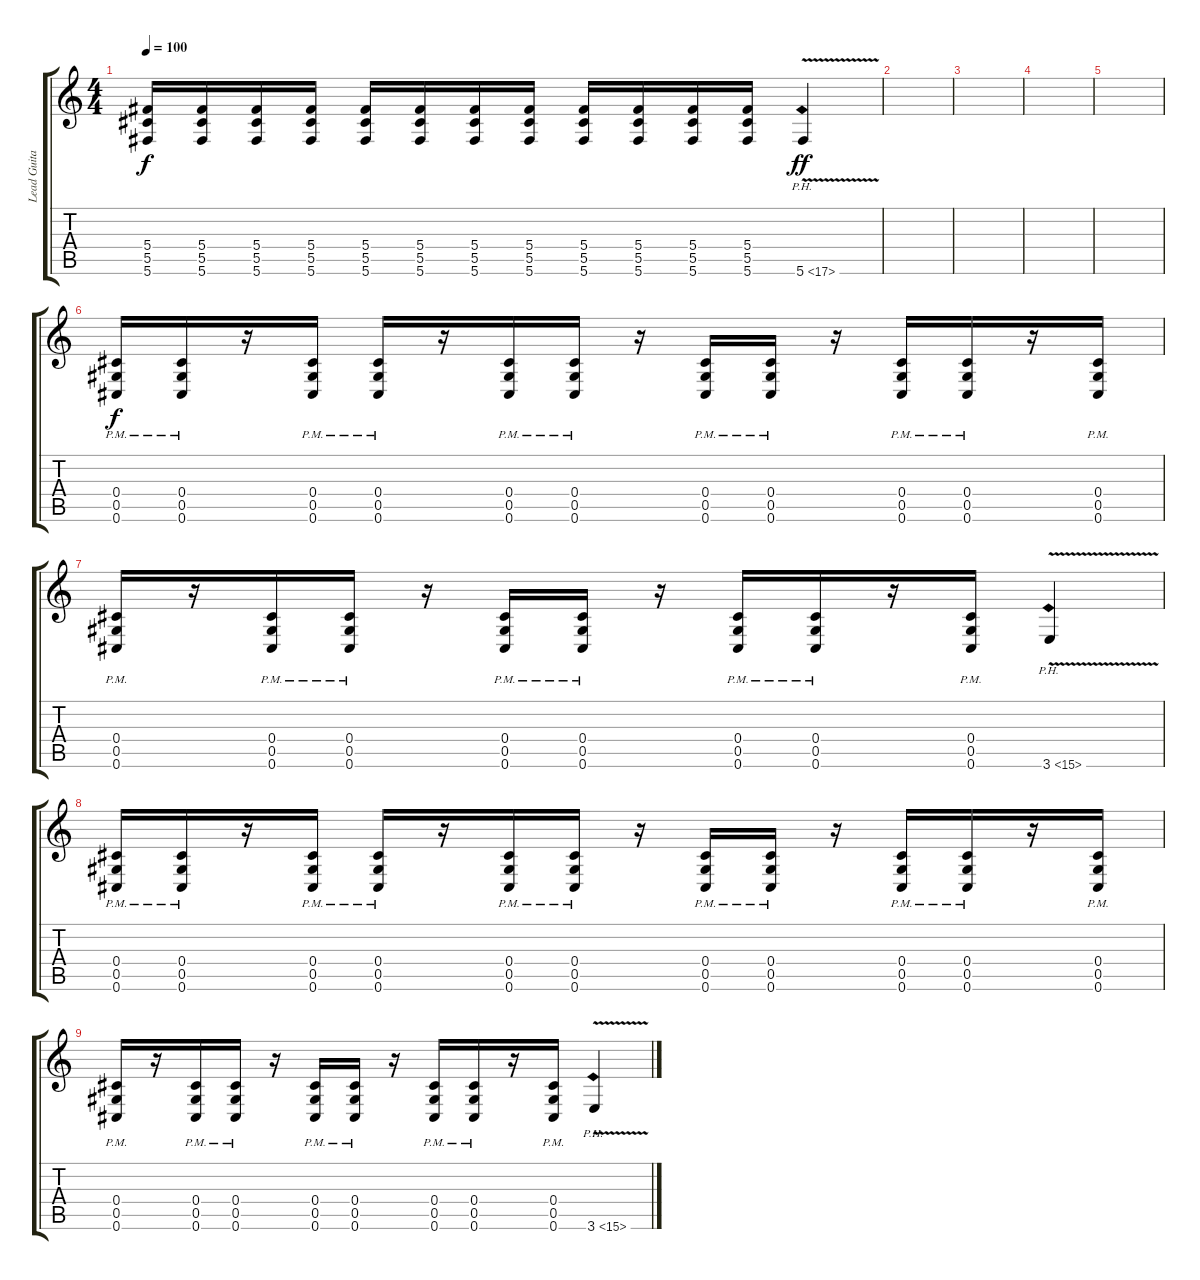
\track ("Lead Guitar" "Lead Guita") {instrument distortionguitar}
\staff {score tabs}
\tuning (Eb4 Bb3 Gb3 Db3 Ab2 Db2) {hide}
\ts (4 4)
\tempo 100
\clef g2
\ks c
(5.4 5.5 5.6).16{dy f} (5.4 5.5 5.6).16 (5.4 5.5 5.6).16 (5.4 5.5 5.6).16 (5.4 5.5 5.6).16 (5.4 5.5 5.6).16 (5.4 5.5 5.6).16 (5.4 5.5 5.6).16 (5.4 5.5 5.6).16 (5.4 5.5 5.6).16 (5.4 5.5 5.6).16 (5.4 5.5 5.6).16 5.6{ph 12 v}.4{dy ff} |
|
|
|
|
(0.4{pm} 0.5{pm} 0.6{pm}).16{dy f} (0.4{pm} 0.5{pm} 0.6{pm}).16 r.16 (0.4{pm} 0.5{pm} 0.6{pm}).16 (0.4{pm} 0.5{pm} 0.6{pm}).16 r.16 (0.4{pm} 0.5{pm} 0.6{pm}).16 (0.4{pm} 0.5{pm} 0.6{pm}).16 r.16 (0.4{pm} 0.5{pm} 0.6{pm}).16 (0.4{pm} 0.5{pm} 0.6{pm}).16 r.16 (0.4{pm} 0.5{pm} 0.6{pm}).16 (0.4{pm} 0.5{pm} 0.6{pm}).16 r.16 (0.4{pm} 0.5{pm} 0.6{pm}).16 |
(0.4{pm} 0.5{pm} 0.6{pm}).16 r.16 (0.4{pm} 0.5{pm} 0.6{pm}).16 (0.4{pm} 0.5{pm} 0.6{pm}).16 r.16 (0.4{pm} 0.5{pm} 0.6{pm}).16 (0.4{pm} 0.5{pm} 0.6{pm}).16 r.16 (0.4{pm} 0.5{pm} 0.6{pm}).16 (0.4{pm} 0.5{pm} 0.6{pm}).16 r.16 (0.4{pm} 0.5{pm} 0.6{pm}).16 3.6{ph 12 v}.4 |
(0.4{pm} 0.5{pm} 0.6{pm}).16 (0.4{pm} 0.5{pm} 0.6{pm}).16 r.16 (0.4{pm} 0.5{pm} 0.6{pm}).16 (0.4{pm} 0.5{pm} 0.6{pm}).16 r.16 (0.4{pm} 0.5{pm} 0.6{pm}).16 (0.4{pm} 0.5{pm} 0.6{pm}).16 r.16 (0.4{pm} 0.5{pm} 0.6{pm}).16 (0.4{pm} 0.5{pm} 0.6{pm}).16 r.16 (0.4{pm} 0.5{pm} 0.6{pm}).16 (0.4{pm} 0.5{pm} 0.6{pm}).16 r.16 (0.4{pm} 0.5{pm} 0.6{pm}).16 |
(0.4{pm} 0.5{pm} 0.6{pm}).16 r.16 (0.4{pm} 0.5{pm} 0.6{pm}).16 (0.4{pm} 0.5{pm} 0.6{pm}).16 r.16 (0.4{pm} 0.5{pm} 0.6{pm}).16 (0.4{pm} 0.5{pm} 0.6{pm}).16 r.16 (0.4{pm} 0.5{pm} 0.6{pm}).16 (0.4{pm} 0.5{pm} 0.6{pm}).16 r.16 (0.4{pm} 0.5{pm} 0.6{pm}).16 3.6{ph 12 v}.4
